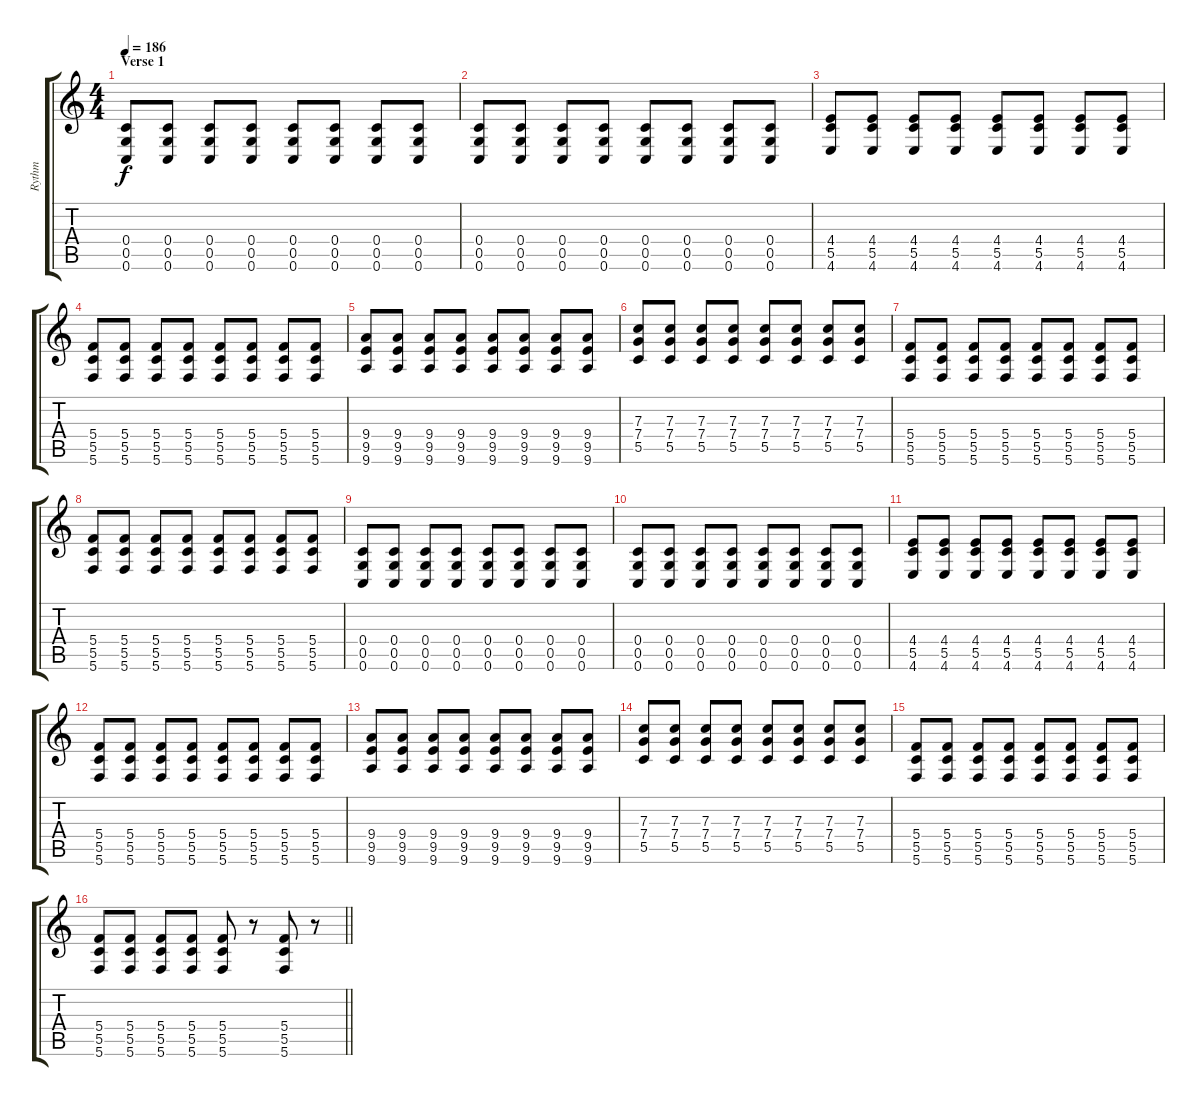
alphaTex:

\track ("Rythm" "Rythm") {instrument overdrivenguitar}
\staff {score tabs}
\tuning (D4 A3 F3 C3 G2 C2) {hide}
\ts (4 4)
\section ("" "Verse 1")
\tempo 186
\clef g2
\ks c
(0.4 0.5 0.6).8{dy f} (0.4 0.5 0.6).8 (0.4 0.5 0.6).8 (0.4 0.5 0.6).8 (0.4 0.5 0.6).8 (0.4 0.5 0.6).8 (0.4 0.5 0.6).8 (0.4 0.5 0.6).8 |
(0.4 0.5 0.6).8 (0.4 0.5 0.6).8 (0.4 0.5 0.6).8 (0.4 0.5 0.6).8 (0.4 0.5 0.6).8 (0.4 0.5 0.6).8 (0.4 0.5 0.6).8 (0.4 0.5 0.6).8 |
(4.4 5.5 4.6).8 (4.4 5.5 4.6).8 (4.4 5.5 4.6).8 (4.4 5.5 4.6).8 (4.4 5.5 4.6).8 (4.4 5.5 4.6).8 (4.4 5.5 4.6).8 (4.4 5.5 4.6).8 |
(5.4 5.5 5.6).8 (5.4 5.5 5.6).8 (5.4 5.5 5.6).8 (5.4 5.5 5.6).8 (5.4 5.5 5.6).8 (5.4 5.5 5.6).8 (5.4 5.5 5.6).8 (5.4 5.5 5.6).8 |
(9.4 9.5 9.6).8 (9.4 9.5 9.6).8 (9.4 9.5 9.6).8 (9.4 9.5 9.6).8 (9.4 9.5 9.6).8 (9.4 9.5 9.6).8 (9.4 9.5 9.6).8 (9.4 9.5 9.6).8 |
(7.3 7.4 5.5).8 (7.3 7.4 5.5).8 (7.3 7.4 5.5).8 (7.3 7.4 5.5).8 (7.3 7.4 5.5).8 (7.3 7.4 5.5).8 (7.3 7.4 5.5).8 (7.3 7.4 5.5).8 |
(5.4 5.5 5.6).8 (5.4 5.5 5.6).8 (5.4 5.5 5.6).8 (5.4 5.5 5.6).8 (5.4 5.5 5.6).8 (5.4 5.5 5.6).8 (5.4 5.5 5.6).8 (5.4 5.5 5.6).8 |
(5.4 5.5 5.6).8 (5.4 5.5 5.6).8 (5.4 5.5 5.6).8 (5.4 5.5 5.6).8 (5.4 5.5 5.6).8 (5.4 5.5 5.6).8 (5.4 5.5 5.6).8 (5.4 5.5 5.6).8 |
(0.4 0.5 0.6).8 (0.4 0.5 0.6).8 (0.4 0.5 0.6).8 (0.4 0.5 0.6).8 (0.4 0.5 0.6).8 (0.4 0.5 0.6).8 (0.4 0.5 0.6).8 (0.4 0.5 0.6).8 |
(0.4 0.5 0.6).8 (0.4 0.5 0.6).8 (0.4 0.5 0.6).8 (0.4 0.5 0.6).8 (0.4 0.5 0.6).8 (0.4 0.5 0.6).8 (0.4 0.5 0.6).8 (0.4 0.5 0.6).8 |
(4.4 5.5 4.6).8 (4.4 5.5 4.6).8 (4.4 5.5 4.6).8 (4.4 5.5 4.6).8 (4.4 5.5 4.6).8 (4.4 5.5 4.6).8 (4.4 5.5 4.6).8 (4.4 5.5 4.6).8 |
(5.4 5.5 5.6).8 (5.4 5.5 5.6).8 (5.4 5.5 5.6).8 (5.4 5.5 5.6).8 (5.4 5.5 5.6).8 (5.4 5.5 5.6).8 (5.4 5.5 5.6).8 (5.4 5.5 5.6).8 |
(9.4 9.5 9.6).8 (9.4 9.5 9.6).8 (9.4 9.5 9.6).8 (9.4 9.5 9.6).8 (9.4 9.5 9.6).8 (9.4 9.5 9.6).8 (9.4 9.5 9.6).8 (9.4 9.5 9.6).8 |
(7.3 7.4 5.5).8 (7.3 7.4 5.5).8 (7.3 7.4 5.5).8 (7.3 7.4 5.5).8 (7.3 7.4 5.5).8 (7.3 7.4 5.5).8 (7.3 7.4 5.5).8 (7.3 7.4 5.5).8 |
(5.4 5.5 5.6).8 (5.4 5.5 5.6).8 (5.4 5.5 5.6).8 (5.4 5.5 5.6).8 (5.4 5.5 5.6).8 (5.4 5.5 5.6).8 (5.4 5.5 5.6).8 (5.4 5.5 5.6).8 |
\barLineRight lightlight
(5.4 5.5 5.6).8 (5.4 5.5 5.6).8 (5.4 5.5 5.6).8 (5.4 5.5 5.6).8 (5.4 5.5 5.6).8 r.8 (5.4 5.5 5.6).8 r.8
